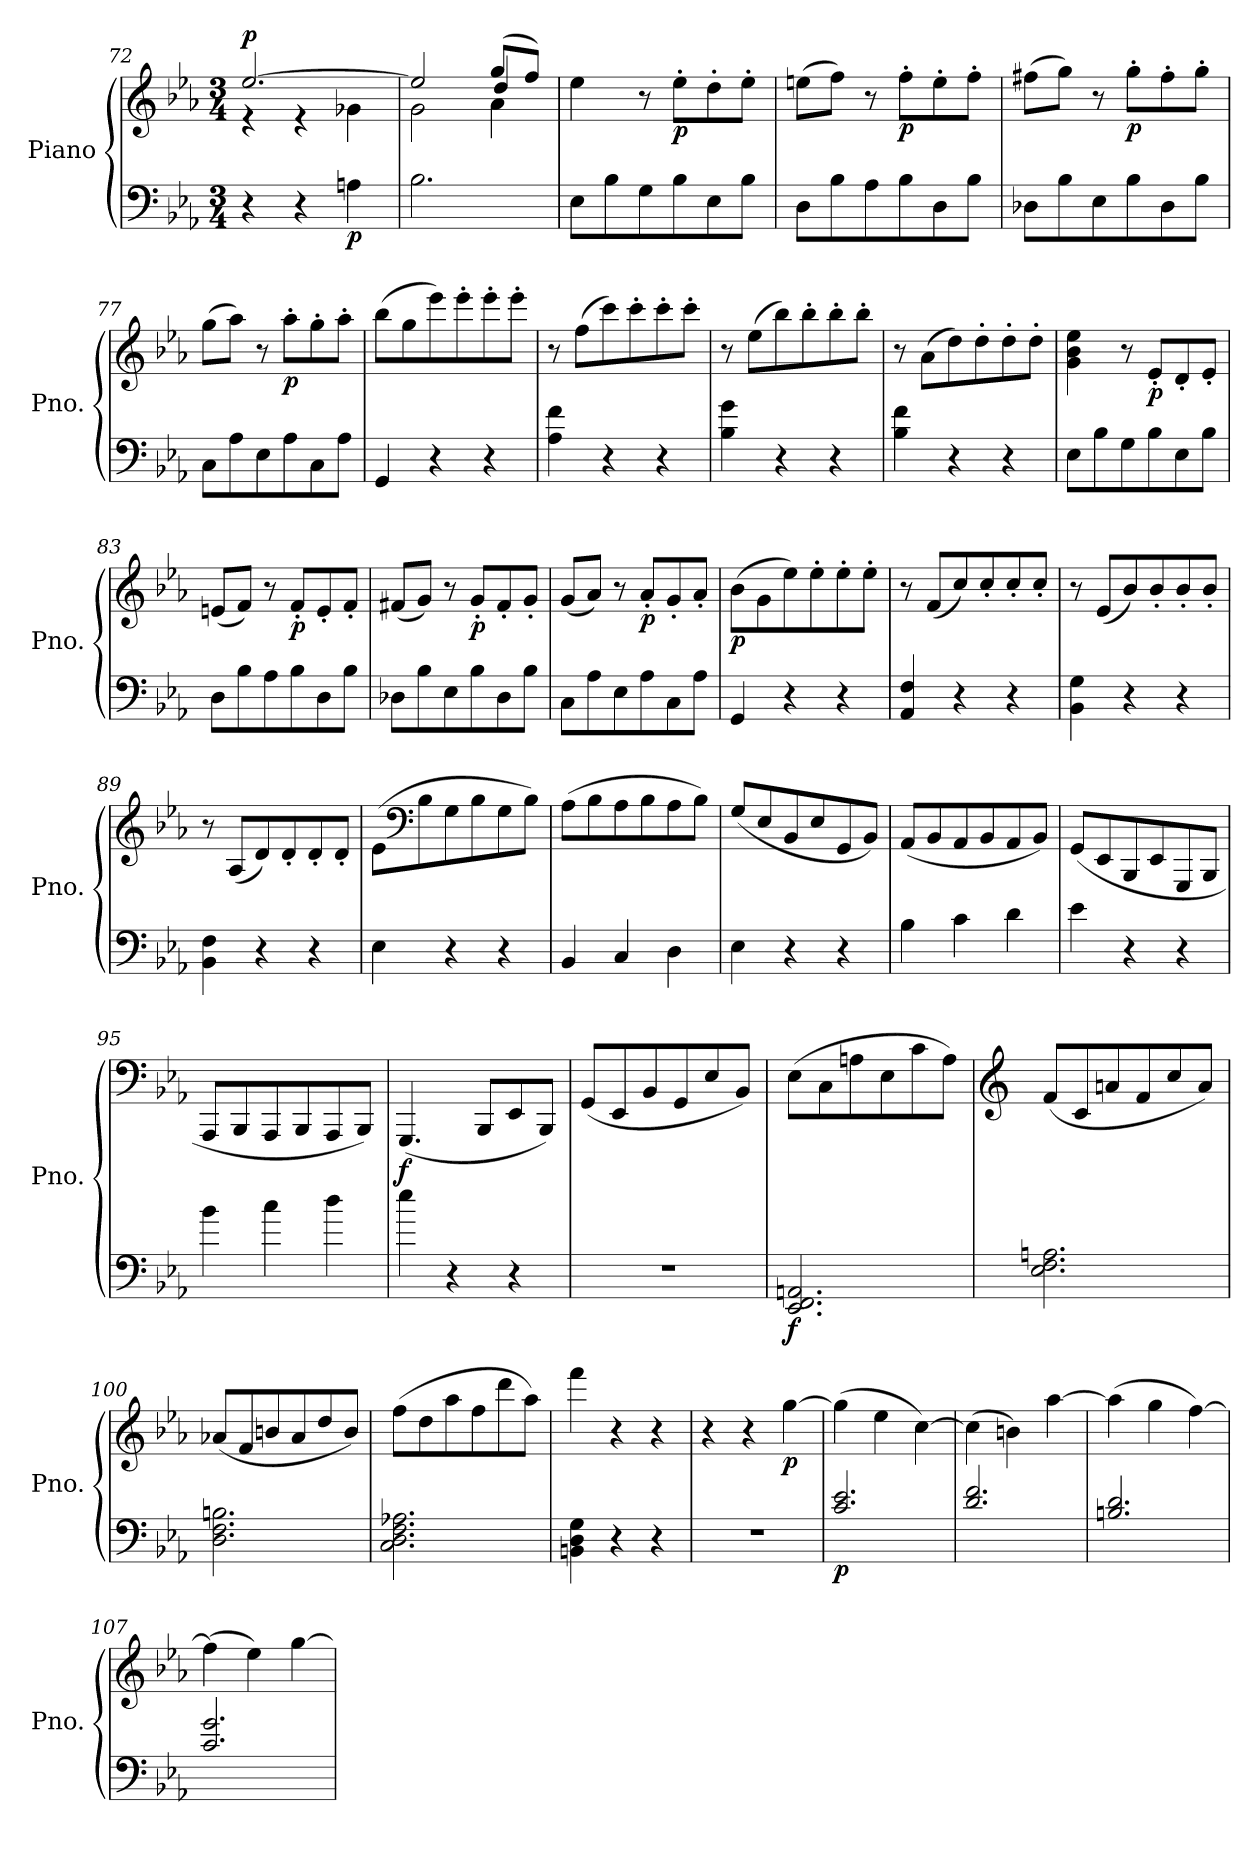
**kern	**kern	**dynam
*part1	*part1	*part1
*staff2	*staff1	*staff1/2
*I"Piano	*	*
*I'Pno.	*	*
*clefF4	*clefG2	*
*k[b-e-a-]	*k[b-e-a-]	*
*M3/4	*M3/4	*
=72	=72	=72
*	*^	*
!	!	!	!LO:DY:a
4r	[2.ee-/	4r	p
4r	.	4r	.
!	!	!	!LO:DY:b=2
4An\	.	4g-X\	p
=73	=73	=73	=73
*	*	*^	*
2.B-\	2ee-/]	2g\	2ryy	.
.	(>8gg/L	4a-\	4dd/	.
.	8ff/J)	.	.	.
*	*v	*v	*v	*
=74	=74	=74
!	!	!LO:DY:b=2
!	!	!LO:DY:n=1:b
8E-\L	4ee-\	fp f
8B-\	.	.
8G\	8r	.
!	!	!LO:DY:n=2:b
8B-\	8ee-'\L	p
8E-\	8dd'\	.
8B-\J	8ee-'\J	.
=75	=75	=75
!	!	!LO:DY:b=2
!	!	!LO:DY:n=1:b
8D\L	(>8een\L	fp f
8B-\	8ff\J)	.
8A-\	8r	.
!	!	!LO:DY:n=2:b
8B-\	8ff'\L	p
8D\	8ee'\	.
8B-\J	8ff'\J	.
=76	=76	=76
!	!	!LO:DY:b=2
!	!	!LO:DY:n=1:b
8D-X\L	(>8ff#X\L	fp f
8B-\	8gg\J)	.
8E-\	8r	.
!	!	!LO:DY:n=2:b
8B-\	8gg'\L	p
8D-\	8ff#'\	.
8B-\J	8gg'\J	.
=77	=77	=77
!	!	!LO:DY:b=2
!	!	!LO:DY:n=1:b
8C\L	(>8gg\L	fp f
8A-\	8aa-\J)	.
8E-\	8r	.
!	!	!LO:DY:n=2:b
8A-\	8aa-'\L	p
8C\	8gg'\	.
8A-\J	8aa-'\J	.
=78	=78	=78
4GG/	(>8bb-\L	.
.	8gg\	.
4r	8eee-\)	.
.	8eee-'\	.
4r	8eee-'\	.
.	8eee-'\J	.
=79	=79	=79
4A-\ 4f\	8r	.
.	(>8ff\L	.
4r	8ccc\)	.
.	8ccc'\	.
4r	8ccc'\	.
.	8ccc'\J	.
=80	=80	=80
4B-\ 4g\	8r	.
.	(>8ee-\L	.
4r	8bb-\)	.
.	8bb-'\	.
4r	8bb-'\	.
.	8bb-'\J	.
=81	=81	=81
4B-\ 4f\	8r	.
.	(>8a-\L	.
4r	8dd\)	.
.	8dd'\	.
4r	8dd'\	.
.	8dd'\J	.
=82	=82	=82
!	!	!LO:DY:b=2
!	!	!LO:DY:n=1:b
8E-\L	4g\ 4b-\ 4ee-\	fp f
8B-\	.	.
8G\	8r	.
!	!	!LO:DY:n=2:b
8B-\	8e-'/L	p
8E-\	8d'/	.
8B-\J	8e-'/J	.
=83	=83	=83
!	!	!LO:DY:b=2
!	!	!LO:DY:n=1:b
8D\L	(<8en/L	fp f
8B-\	8f/J)	.
8A-\	8r	.
!	!	!LO:DY:n=2:b
8B-\	8f'/L	p
8D\	8e'/	.
8B-\J	8f'/J	.
=84	=84	=84
!	!	!LO:DY:b=2
!	!	!LO:DY:n=1:b
8D-X\L	(<8f#X/L	fp f
8B-\	8g/J)	.
8E-\	8r	.
!	!	!LO:DY:n=2:b
8B-\	8g'/L	p
8D-\	8f#'/	.
8B-\J	8g'/J	.
=85	=85	=85
!	!	!LO:DY:b=2
!	!	!LO:DY:n=1:b
8C\L	(<8g/L	fp f
8A-\	8a-/J)	.
8E-\	8r	.
!	!	!LO:DY:n=2:b
8A-\	8a-'/L	p
8C\	8g'/	.
8A-\J	8a-'/J	.
=86	=86	=86
!	!	!LO:DY:b
4GG/	(>8b-\L	p
.	8g\	.
4r	8ee-\)	.
.	8ee-'\	.
4r	8ee-'\	.
.	8ee-'\J	.
=87	=87	=87
4AA-/ 4F/	8r	.
.	(<8f/L	.
4r	8cc/)	.
.	8cc'/	.
4r	8cc'/	.
.	8cc'/J	.
=88	=88	=88
4BB-\ 4G\	8r	.
.	(<8e-/L	.
4r	8b-/)	.
.	8b-'/	.
4r	8b-'/	.
.	8b-'/J	.
=89	=89	=89
4BB-\ 4F\	8r	.
.	(<8A-/L	.
4r	8d/)	.
.	8d'/	.
4r	8d'/	.
.	8d'/J	.
=90	=90	=90
4E-\	(>8e-\L	.
*	*clefF4	*
.	8B-\	.
4r	8G\	.
.	8B-\	.
4r	8G\	.
.	8B-\J)	.
=91	=91	=91
4BB-/	(>8A-\L	.
.	8B-\	.
4C/	8A-\	.
.	8B-\	.
4D\	8A-\	.
.	8B-\J)	.
=92	=92	=92
4E-\	(<8G/L	.
.	8E-/	.
4r	8BB-/	.
.	8E-/	.
4r	8GG/	.
.	8BB-/J)	.
=93	=93	=93
4B-\	(<8AA-/L	.
.	8BB-/	.
4c\	8AA-/	.
.	8BB-/	.
4d\	8AA-/	.
.	8BB-/J)	.
=94	=94	=94
4e-\	(>8GG/L	.
.	8EE-/	.
4r	8BBB-/	.
.	8EE-/	.
4r	8GGG/	.
.	8BBB-/J	.
=95	=95	=95
4b-\	8AAA-/L	.
.	8BBB-/	.
4cc\	8AAA-/	.
.	8BBB-/	.
4dd\	8AAA-/	.
.	8BBB-/J)	.
=96	=96	=96
!	!	!LO:DY:b
4ee-\	(<4.GGG/	f
4r	.	.
.	8BBB-/L	.
4r	8EE-/	.
.	8BBB-/J)	.
=97	=97	=97
2.r	(<8GG/L	.
.	8EE-/	.
.	8BB-/	.
.	8GG/	.
.	8E-/	.
.	8BB-/J)	.
=98	=98	=98
!	!	!LO:DY:b=2
2.EE-/ 2.FF/ 2.AAn/	(>8E-\L	f
.	8C\	.
.	8An\	.
.	8E-\	.
.	8c\	.
.	8A\J)	.
=99	=99	=99
*	*clefG2	*
2.E-\ 2.F\ 2.An\	(<8f/L	.
.	8c/	.
.	8an/	.
.	8f/	.
.	8cc/	.
.	8a/J)	.
=100	=100	=100
2.D\ 2.F\ 2.Bn\	(<8a-X/L	.
.	8f/	.
.	8bn/	.
.	8a-/	.
.	8dd/	.
.	8b/J)	.
=101	=101	=101
2.C\ 2.D\ 2.F\ 2.A-X\	(>8ff\L	.
.	8dd\	.
.	8aa-\	.
.	8ff\	.
.	8ddd\	.
.	8aa-\J)	.
=102	=102	=102
4BBn\ 4D\ 4G\	4fff\	.
4r	4r	.
4r	4r	.
=103	=103	=103
2.r	4r	.
.	4r	.
!	!	!LO:DY:b
.	[4gg\	p
=104	=104	=104
!	!	!LO:DY:b=2
2.c/ 2.e-/	(>4gg\]	p
.	4ee-\	.
.	[4cc\)	.
=105	=105	=105
2.d/ 2.f/	(>4cc\]	.
.	4bn\)	.
.	[4aa-\	.
=106	=106	=106
2.Bn/ 2.d/	(>4aa-\]	.
.	4gg\	.
.	[4ff\)	.
=107	=107	=107
2.c/ 2.g/	(>4ff\]	.
.	4ee-\)	.
.	[4gg\	.
=	=	=
*-	*-	*-
